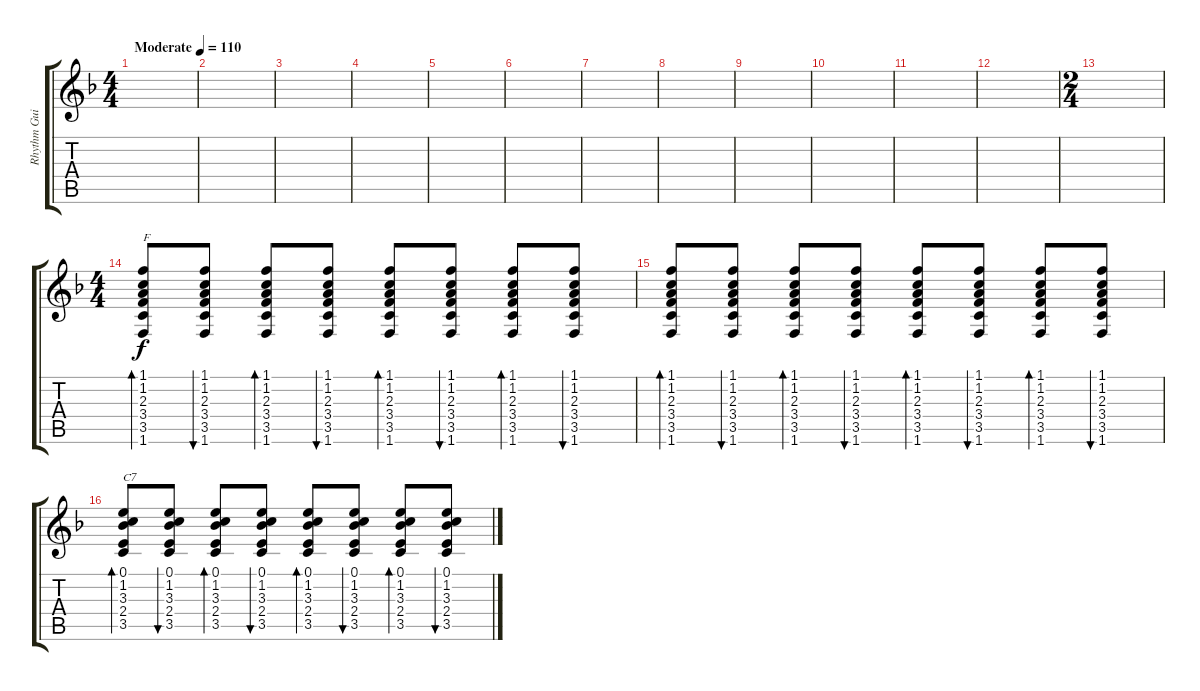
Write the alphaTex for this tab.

\track ("Rhythm Guitar" "Rhythm Gui") {instrument electricguitarjazz}
\staff {score tabs}
\tuning (E4 B3 G3 D3 A2 E2) {hide}
\ts (4 4)
\tempo (110 "Moderate")
\clef g2
\ks f
|
|
|
|
|
|
|
|
|
|
|
|
\ts (2 4)
|
\ts (4 4)
(1.1 1.2 2.3 3.4 3.5 1.6).8{bd 30 txt "F"} (1.1 1.2 2.3 3.4 3.5 1.6).8{bu 30} (1.1 1.2 2.3 3.4 3.5 1.6).8{bd 30} (1.1 1.2 2.3 3.4 3.5 1.6).8{bu 30} (1.1 1.2 2.3 3.4 3.5 1.6).8{bd 30} (1.1 1.2 2.3 3.4 3.5 1.6).8{bu 30} (1.1 1.2 2.3 3.4 3.5 1.6).8{bd 30} (1.1 1.2 2.3 3.4 3.5 1.6).8{bu 30} |
(1.1 1.2 2.3 3.4 3.5 1.6).8{bd 30} (1.1 1.2 2.3 3.4 3.5 1.6).8{bu 30} (1.1 1.2 2.3 3.4 3.5 1.6).8{bd 30} (1.1 1.2 2.3 3.4 3.5 1.6).8{bu 30} (1.1 1.2 2.3 3.4 3.5 1.6).8{bd 30} (1.1 1.2 2.3 3.4 3.5 1.6).8{bu 30} (1.1 1.2 2.3 3.4 3.5 1.6).8{bd 30} (1.1 1.2 2.3 3.4 3.5 1.6).8{bu 30} |
(0.1 1.2 3.3 2.4 3.5).8{bd 30 txt "C7"} (0.1 1.2 3.3 2.4 3.5).8{bu 30} (0.1 1.2 3.3 2.4 3.5).8{bd 30} (0.1 1.2 3.3 2.4 3.5).8{bu 30} (0.1 1.2 3.3 2.4 3.5).8{bd 30} (0.1 1.2 3.3 2.4 3.5).8{bu 30} (0.1 1.2 3.3 2.4 3.5).8{bd 30} (0.1 1.2 3.3 2.4 3.5).8{bu 30}
